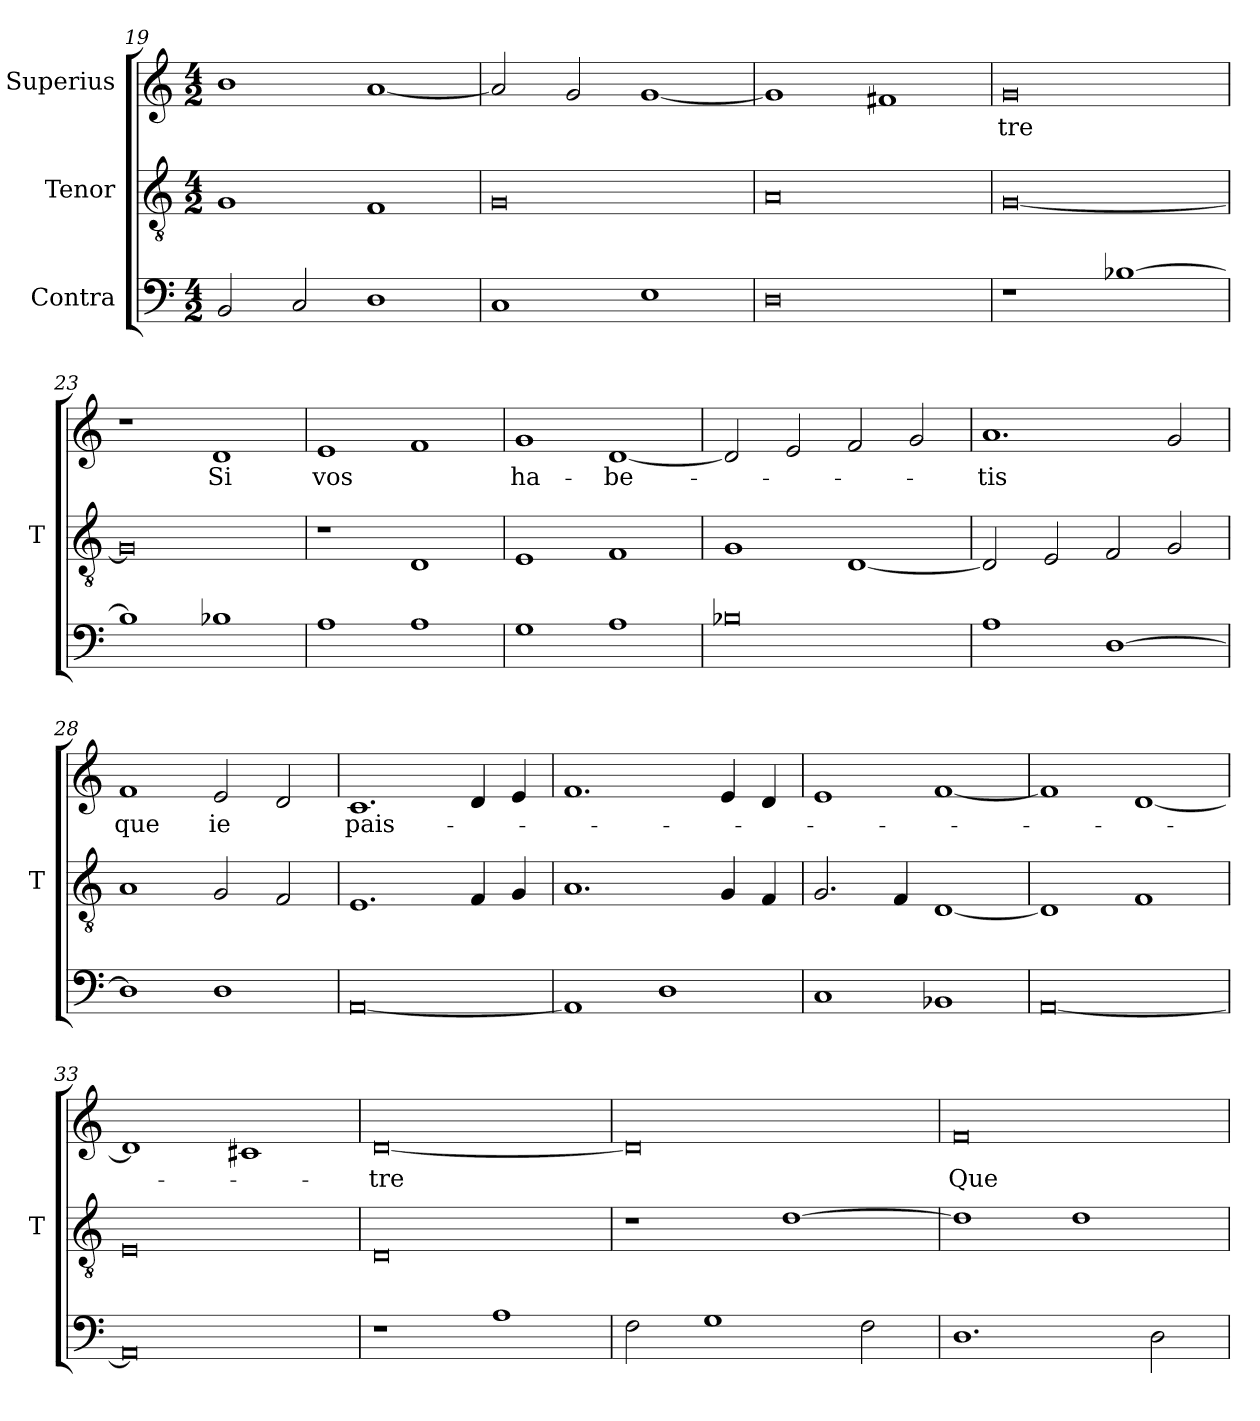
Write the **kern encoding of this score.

**kern	**kern	**kern	**text
*part3	*part2	*part1	*part1
*staff3	*staff2	*staff1	*staff1
*I"Contra	*I"Tenor	*I"Superius	*
*	*I'T	*	*
*clefF4	*clefGv2	*clefG2	*
*M4/2	*M4/2	*M4/2	*
=19	=19	=19	=19
2BB	1G	1b	.
2C	.	.	.
1D	1F	[1a	.
=20	=20	=20	=20
1C	0G	2a]	.
.	.	2g	.
1E	.	[1g	.
=21	=21	=21	=21
0D	0A	1g]	.
.	.	1f#X	.
=22	=22	=22	=22
1r	[0G	0g	-tre
[1B-X	.	.	.
=23	=23	=23	=23
1B-]	0G]	1r	.
1B-X	.	1d	-Si
=24	=24	=24	=24
1A	1r	1e	-vos
1A	1D	1f	.
=25	=25	=25	=25
1G	1E	1g	ha-
1A	1F	[1d	-be-
=26	=26	=26	=26
0B-X	1G	2d]	.
.	.	2e	.
.	[1D	2f	.
.	.	2g	.
=27	=27	=27	=27
1A	2D]	1.a	-tis
.	2E	.	.
[1D	2F	.	.
.	2G	2g	.
=28	=28	=28	=28
1D]	1A	1f	-que
1D	2G	2e	-ie
.	2F	2d	.
=29	=29	=29	=29
[0AA	1.E	1.c	pais-
.	4F	4d	.
.	4G	4e	.
=30	=30	=30	=30
1AA]	1.A	1.f	.
1D	.	.	.
.	4G	4e	.
.	4F	4d	.
=31	=31	=31	=31
1C	2.G	1e	.
.	4F	.	.
1BB-X	[1D	[1f	.
=32	=32	=32	=32
[0AA	1D]	1f]	.
.	1F	[1d	.
=33	=33	=33	=33
0AA]	0E	1d]	.
.	.	1c#X	.
=34	=34	=34	=34
1r	0D	[0d	-tre
1A	.	.	.
=35	=35	=35	=35
2F	1r	0d]	.
1G	.	.	.
.	[1d	.	.
2F	.	.	.
=36	=36	=36	=36
1.D	1d]	0f	-Que
.	1d	.	.
2D	.	.	.
=	=	=	=
*-	*-	*-	*-
